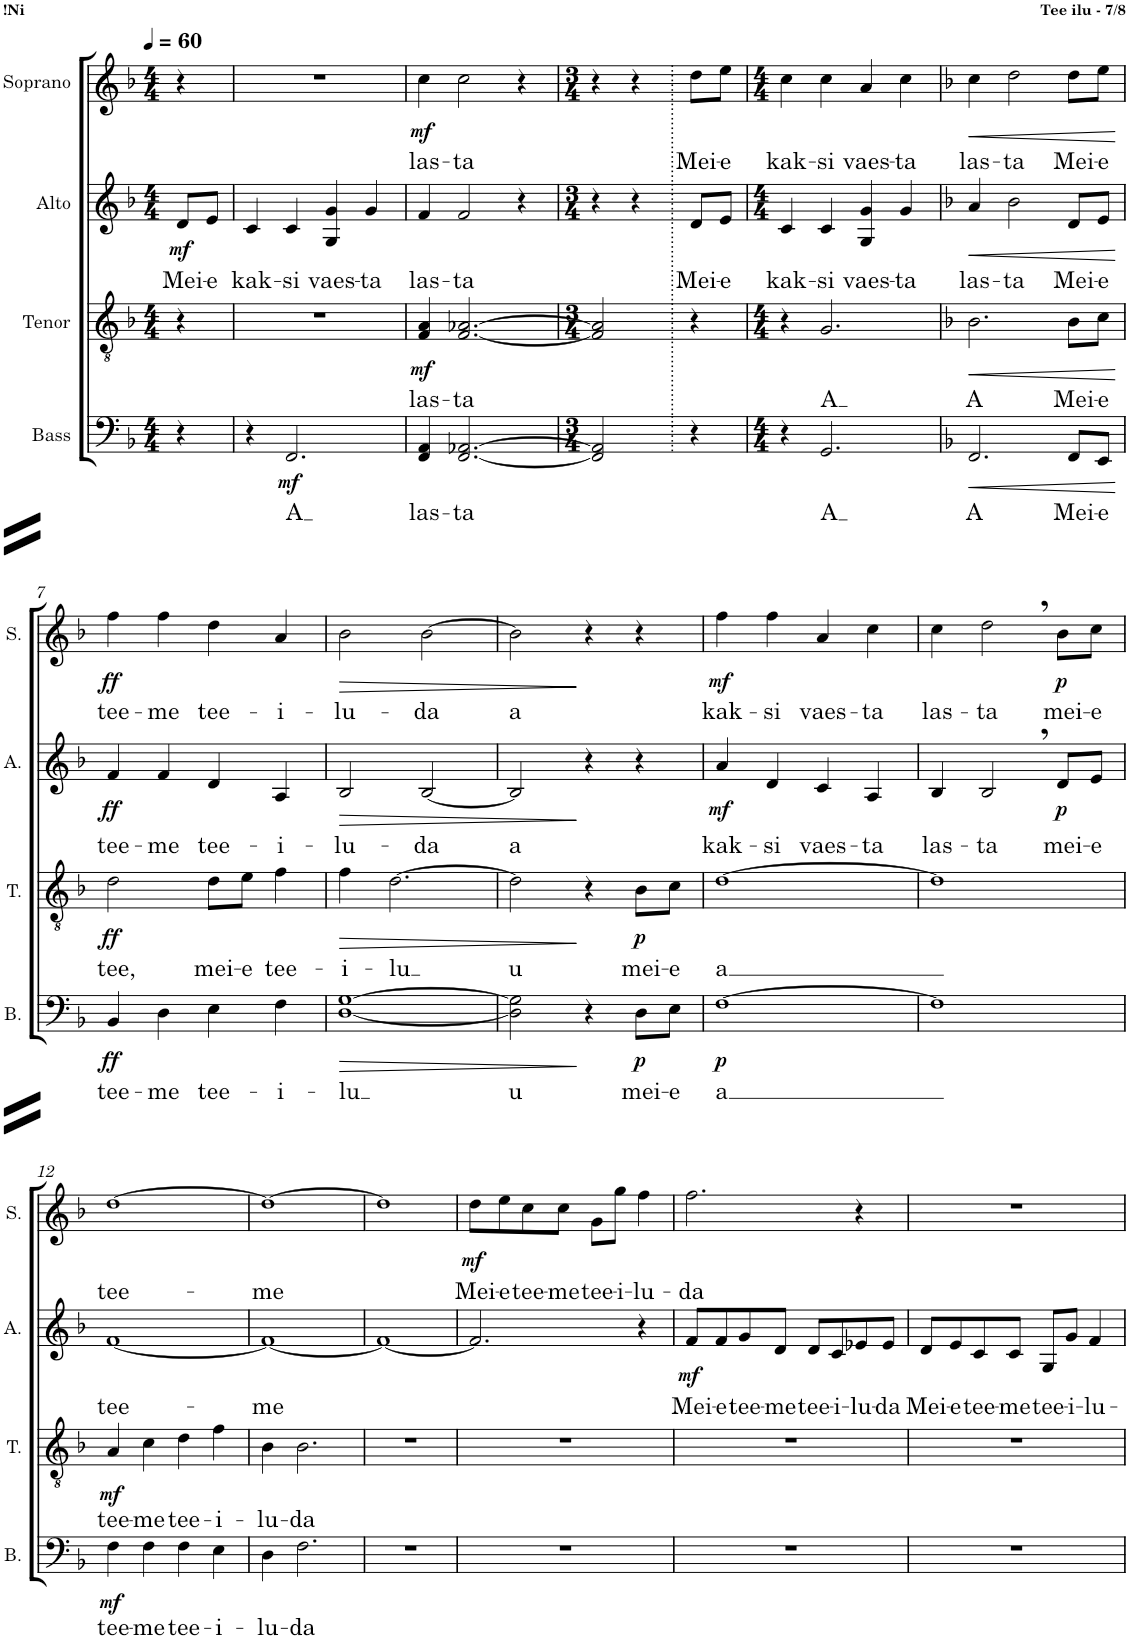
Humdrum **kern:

**kern	**text	**dynam	**kern	**text	**dynam	**kern	**text	**dynam	**kern	**text	**dynam
*part4	*part4	*part4	*part3	*part3	*part3	*part2	*part2	*part2	*part1	*part1	*part1
*staff4	*staff4	*staff4	*staff3	*staff3	*staff3	*staff2	*staff2	*staff2	*staff1	*staff1	*staff1
*I"Bass	*	*	*I"Tenor	*	*	*I"Alto	*	*	*I"Soprano	*	*
*I'B.	*	*	*I'T.	*	*	*I'A.	*	*	*I'S.	*	*
!!LO:PB:g=z
*clefF4	*	*	*clefGv2	*	*	*clefG2	*	*	*clefG2	*	*
*	*	*	*	*	*	*Trd1c2	*	*	*	*	*
*k[b-]	*	*	*k[b-]	*	*	*k[b-]	*	*	*k[b-]	*	*
*M4/4	*	*	*M4/4	*	*	*M4/4	*	*	*M4/4	*	*
*MM60	*	*	*MM60	*	*	*MM60	*	*	*MM60	*	*
=1	=1	=1	=1	=1	=1	=1	=1	=1	=1	=1	=1
!	!	!	!	!	!	!	!LO:LY:b	!LO:DY:b	!	!	!
4r	.	.	4r	.	.	8d/L	Mei-	mf	4r	.	.
!	!	!	!	!	!	!	!LO:LY:b	!	!	!	!
.	.	.	.	.	.	8e/J	-e	.	.	.	.
=2	=2	=2	=2	=2	=2	=2	=2	=2	=2	=2	=2
!	!	!	!	!	!	!	!LO:LY:b	!	!	!	!
4r	.	.	1r	.	.	4c/	kak-	.	1r	.	.
!	!LO:LY:b	!LO:DY:b	!	!	!	!	!LO:LY:b	!	!	!	!
2.FF/	A	mf	.	.	.	4c/	-si	.	.	.	.
!	!	!	!	!	!	!	!LO:LY:b	!	!	!	!
.	.	.	.	.	.	4G/ 4g/	vaes-	.	.	.	.
!	!	!	!	!	!	!	!LO:LY:b	!	!	!	!
.	.	.	.	.	.	4g/	-ta	.	.	.	.
=3	=3	=3	=3	=3	=3	=3	=3	=3	=3	=3	=3
!	!LO:LY:b	!	!	!LO:LY:b	!LO:DY:b	!	!LO:LY:b	!	!	!LO:LY:b	!LO:DY:b
4FF/ 4AA/	las-	.	4F/ 4A/	las-	mf	4f/	las-	.	4cc\	las-	mf
!	!LO:LY:b	!	!	!LO:LY:b	!	!	!LO:LY:b	!	!	!LO:LY:b	!
[2.FF/ [2.AA-X/	-ta	.	[2.F/ [2.A-X/	-ta	.	2f/	-ta	.	2cc\	-ta	.
.	.	.	.	.	.	4r	.	.	4r	.	.
=4	=4	=4	=4	=4	=4	=4	=4	=4	=4	=4	=4
*M3/4	*	*	*M3/4	*	*	*M3/4	*	*	*M3/4	*	*
2FF/] 2AA-/]	.	.	2F/] 2A-/]	.	.	4r	.	.	4r	.	.
.	.	.	.	.	.	4r	.	.	4r	.	.
!	!	!	!	!	!	!	!LO:LY:b	!	!	!LO:LY:b	!
4r	.	.	4r	.	.	8d/L	Mei-	.	8dd\L	Mei-	.
!	!	!	!	!	!	!	!LO:LY:b	!	!	!LO:LY:b	!
.	.	.	.	.	.	8e/J	-e	.	8ee\J	-e	.
=5	=5	=5	=5	=5	=5	=5	=5	=5	=5	=5	=5
*M4/4	*	*	*M4/4	*	*	*M4/4	*	*	*M4/4	*	*
!	!	!	!	!	!	!	!LO:LY:b	!	!	!LO:LY:b	!
4r	.	.	4r	.	.	4c/	kak-	.	4cc\	kak-	.
!	!LO:LY:b	!	!	!LO:LY:b	!	!	!LO:LY:b	!	!	!LO:LY:b	!
2.GG/	A	.	2.G/	A	.	4c/	-si	.	4cc\	-si	.
!	!	!	!	!	!	!	!LO:LY:b	!	!	!LO:LY:b	!
.	.	.	.	.	.	4G/ 4g/	vaes-	.	4a/	vaes-	.
!	!	!	!	!	!	!	!LO:LY:b	!	!	!LO:LY:b	!
.	.	.	.	.	.	4g/	-ta	.	4cc\	-ta	.
=6	=6	=6	=6	=6	=6	=6	=6	=6	=6	=6	=6
*k[b-]	*	*	*k[b-]	*	*	*k[b-]	*	*	*k[b-]	*	*
!	!LO:LY:b	!LO:HP:b	!	!LO:LY:b	!LO:HP:b	!	!LO:LY:b	!LO:HP:b	!	!LO:LY:b	!LO:HP:b
2.FF/	A	<	2.B-\	A	<	4a/	las-	<	4cc\	las-	<
!	!	!	!	!	!	!	!LO:LY:b	!	!	!LO:LY:b	!
.	.	.	.	.	.	2b-\	-ta	.	2dd\	-ta	.
!	!LO:LY:b	!	!	!LO:LY:b	!	!	!LO:LY:b	!	!	!LO:LY:b	!
8FF/L	Mei-	.	8B-\L	Mei-	.	8d/L	Mei-	.	8dd\L	Mei-	.
!	!LO:LY:b	!	!	!LO:LY:b	!	!	!LO:LY:b	!	!	!LO:LY:b	!
8EE/J	-e	.	8c\J	-e	.	8e/J	-e	.	8ee\J	-e	.
.	.	[	.	.	[	.	.	[	.	.	[
!!LO:LB:g=z
=7	=7	=7	=7	=7	=7	=7	=7	=7	=7	=7	=7
!	!LO:LY:b	!LO:DY:b	!	!LO:LY:b	!LO:DY:b	!	!LO:LY:b	!LO:DY:b	!	!LO:LY:b	!LO:DY:b
4BB-/	tee-	ff	2d\	tee,	ff	4f/	tee-	ff	4ff\	tee-	ff
!	!LO:LY:b	!	!	!	!	!	!LO:LY:b	!	!	!LO:LY:b	!
4D\	-me	.	.	.	.	4f/	-me	.	4ff\	-me	.
!	!LO:LY:b	!	!	!LO:LY:b	!	!	!LO:LY:b	!	!	!LO:LY:b	!
4E\	tee-	.	8d\L	mei-	.	4d/	tee-	.	4dd\	tee-	.
!	!	!	!	!LO:LY:b	!	!	!	!	!	!	!
.	.	.	8e\J	-e	.	.	.	.	.	.	.
!	!LO:LY:b	!	!	!LO:LY:b	!	!	!LO:LY:b	!	!	!LO:LY:b	!
4F\	-i-	.	4f\	tee-	.	4A/	-i-	.	4a/	-i-	.
=8	=8	=8	=8	=8	=8	=8	=8	=8	=8	=8	=8
!	!LO:LY:b	!LO:HP:b	!	!LO:LY:b	!LO:HP:b	!	!LO:LY:b	!LO:HP:b	!	!LO:LY:b	!LO:HP:b
[1D [1G	-lu	>	4f\	-i-	>	2B-/	-lu-	>	2b-\	-lu-	>
!	!	!	!	!LO:LY:b	!	!	!	!	!	!	!
.	.	.	[2.d\	-lu	.	.	.	.	.	.	.
!	!	!	!	!	!	!	!LO:LY:b	!	!	!LO:LY:b	!
.	.	.	.	.	.	[2B-/	-da	.	[2b-\	-da	.
=9	=9	=9	=9	=9	=9	=9	=9	=9	=9	=9	=9
!	!LO:LY:b	!	!	!LO:LY:b	!	!	!LO:LY:b	!	!	!LO:LY:b	!
2D\] 2G\]	u	.	2d\]	u	.	2B-/]	a	.	2b-\]	a	.
4r	.	]	4r	.	]	4r	.	]	4r	.	]
!	!LO:LY:b	!LO:DY:b	!	!LO:LY:b	!LO:DY:b	!	!	!	!	!	!
8D\L	mei-	p	8B-\L	mei-	p	4r	.	.	4r	.	.
!	!LO:LY:b	!	!	!LO:LY:b	!	!	!	!	!	!	!
8E\J	-e	.	8c\J	-e	.	.	.	.	.	.	.
=10	=10	=10	=10	=10	=10	=10	=10	=10	=10	=10	=10
!	!LO:LY:b	!LO:DY:b	!	!LO:LY:b	!	!	!LO:LY:b	!LO:DY:b	!	!LO:LY:b	!LO:DY:b
[1F	a	p	[1d	a	.	4a/	kak-	mf	4ff\	kak-	mf
!	!	!	!	!	!	!	!LO:LY:b	!	!	!LO:LY:b	!
.	.	.	.	.	.	4d/	-si	.	4ff\	-si	.
!	!	!	!	!	!	!	!LO:LY:b	!	!	!LO:LY:b	!
.	.	.	.	.	.	4c/	vaes-	.	4a/	vaes-	.
!	!	!	!	!	!	!	!LO:LY:b	!	!	!LO:LY:b	!
.	.	.	.	.	.	4A/	-ta	.	4cc\	-ta	.
=11	=11	=11	=11	=11	=11	=11	=11	=11	=11	=11	=11
!	!	!	!	!	!	!	!LO:LY:b	!	!	!LO:LY:b	!
1F]	.	.	1d]	.	.	4B-/	las-	.	4cc\	las-	.
!	!	!	!	!	!	!	!LO:LY:b	!	!	!LO:LY:b	!
.	.	.	.	.	.	2B-,/	-ta	.	2dd,\	-ta	.
!	!	!	!	!	!	!	!LO:LY:b	!LO:DY:b	!	!LO:LY:b	!LO:DY:b
.	.	.	.	.	.	8d/L	mei-	p	8b-\L	mei-	p
!	!	!	!	!	!	!	!LO:LY:b	!	!	!LO:LY:b	!
.	.	.	.	.	.	8e/J	-e	.	8cc\J	-e	.
!!LO:LB:g=z
=12	=12	=12	=12	=12	=12	=12	=12	=12	=12	=12	=12
*k[b-]	*	*	*k[b-]	*	*	*k[b-]	*	*	*k[b-]	*	*
!	!LO:LY:b	!LO:DY:b	!	!LO:LY:b	!LO:DY:b	!	!LO:LY:b	!	!	!LO:LY:b	!
4F\	tee-	mf	4A/	tee-	mf	[1f	tee-	.	[1dd	tee-	.
!	!LO:LY:b	!	!	!LO:LY:b	!	!	!	!	!	!	!
4F\	-me	.	4c\	-me	.	.	.	.	.	.	.
!	!LO:LY:b	!	!	!LO:LY:b	!	!	!	!	!	!	!
4F\	tee-	.	4d\	tee-	.	.	.	.	.	.	.
!	!LO:LY:b	!	!	!LO:LY:b	!	!	!	!	!	!	!
4E\	-i-	.	4f\	-i-	.	.	.	.	.	.	.
=13	=13	=13	=13	=13	=13	=13	=13	=13	=13	=13	=13
!	!LO:LY:b	!	!	!LO:LY:b	!	!	!LO:LY:b	!	!	!LO:LY:b	!
4D\	-lu-	.	4B-\	-lu-	.	1f_	-me	.	1dd_	-me	.
!	!LO:LY:b	!	!	!LO:LY:b	!	!	!	!	!	!	!
2.F\	-da	.	2.B-\	-da	.	.	.	.	.	.	.
=14	=14	=14	=14	=14	=14	=14	=14	=14	=14	=14	=14
1r	.	.	1r	.	.	1f_	.	.	1dd]	.	.
=15	=15	=15	=15	=15	=15	=15	=15	=15	=15	=15	=15
!	!	!	!	!	!	!	!	!	!	!LO:LY:b	!LO:DY:b
1r	.	.	1r	.	.	2.f/]	.	.	8dd\L	Mei-	mf
!	!	!	!	!	!	!	!	!	!	!LO:LY:b	!
.	.	.	.	.	.	.	.	.	8ee\	-e	.
!	!	!	!	!	!	!	!	!	!	!LO:LY:b	!
.	.	.	.	.	.	.	.	.	8cc\	tee-	.
!	!	!	!	!	!	!	!	!	!	!LO:LY:b	!
.	.	.	.	.	.	.	.	.	8cc\J	-me	.
!	!	!	!	!	!	!	!	!	!	!LO:LY:b	!
.	.	.	.	.	.	.	.	.	8g\L	tee-	.
!	!	!	!	!	!	!	!	!	!	!LO:LY:b	!
.	.	.	.	.	.	.	.	.	8gg\J	-i-	.
!	!	!	!	!	!	!	!	!	!	!LO:LY:b	!
.	.	.	.	.	.	4r	.	.	4ff\	-lu-	.
=16	=16	=16	=16	=16	=16	=16	=16	=16	=16	=16	=16
!	!	!	!	!	!	!	!LO:LY:b	!LO:DY:b	!	!LO:LY:b	!
1r	.	.	1r	.	.	8f/L	Mei-	mf	2.ff\	-da	.
!	!	!	!	!	!	!	!LO:LY:b	!	!	!	!
.	.	.	.	.	.	8f/	-e	.	.	.	.
!	!	!	!	!	!	!	!LO:LY:b	!	!	!	!
.	.	.	.	.	.	8g/	tee-	.	.	.	.
!	!	!	!	!	!	!	!LO:LY:b	!	!	!	!
.	.	.	.	.	.	8d/J	-me	.	.	.	.
!	!	!	!	!	!	!	!LO:LY:b	!	!	!	!
.	.	.	.	.	.	8d/L	tee-	.	.	.	.
!	!	!	!	!	!	!	!LO:LY:b	!	!	!	!
.	.	.	.	.	.	8c/	-i-	.	.	.	.
!	!	!	!	!	!	!	!LO:LY:b	!	!	!	!
.	.	.	.	.	.	8e-X/	-lu-	.	4r	.	.
!	!	!	!	!	!	!	!LO:LY:b	!	!	!	!
.	.	.	.	.	.	8e-/J	-da	.	.	.	.
=17	=17	=17	=17	=17	=17	=17	=17	=17	=17	=17	=17
!	!	!	!	!	!	!	!LO:LY:b	!	!	!	!
1r	.	.	1r	.	.	8d/L	Mei-	.	1r	.	.
!	!	!	!	!	!	!	!LO:LY:b	!	!	!	!
.	.	.	.	.	.	8e/	-e	.	.	.	.
!	!	!	!	!	!	!	!LO:LY:b	!	!	!	!
.	.	.	.	.	.	8c/	tee-	.	.	.	.
!	!	!	!	!	!	!	!LO:LY:b	!	!	!	!
.	.	.	.	.	.	8c/J	-me	.	.	.	.
!	!	!	!	!	!	!	!LO:LY:b	!	!	!	!
.	.	.	.	.	.	8G/L	tee-	.	.	.	.
!	!	!	!	!	!	!	!LO:LY:b	!	!	!	!
.	.	.	.	.	.	8g/J	-i-	.	.	.	.
!	!	!	!	!	!	!	!LO:LY:b	!	!	!	!
.	.	.	.	.	.	4f/	-lu-	.	.	.	.
=	=	=	=	=	=	=	=	=	=	=	=
*-	*-	*-	*-	*-	*-	*-	*-	*-	*-	*-	*-
